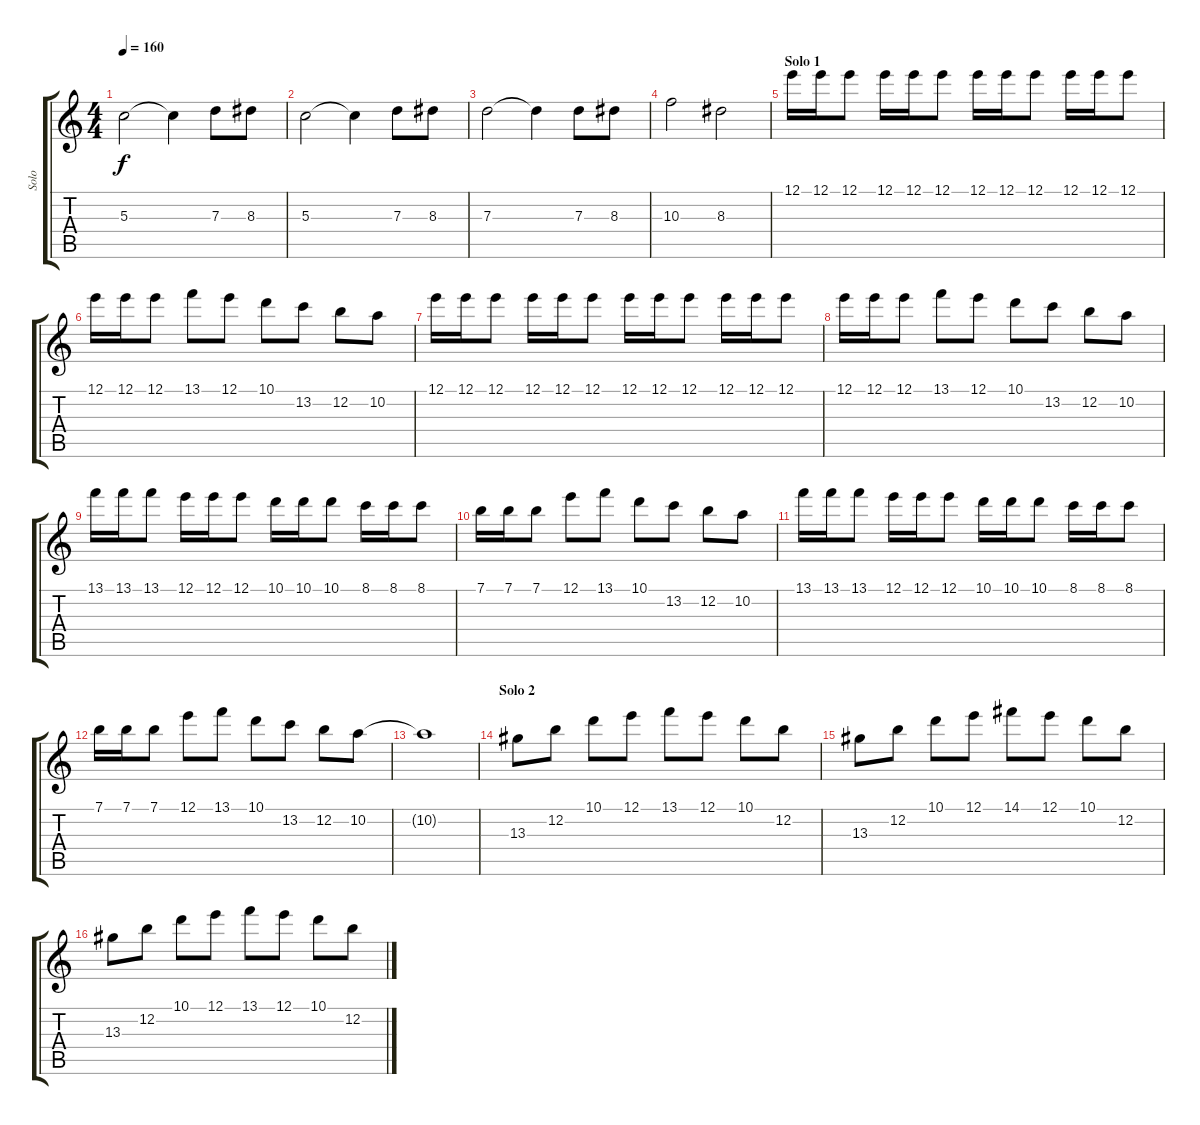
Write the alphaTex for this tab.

\track ("Solo" "Solo") {instrument distortionguitar}
\staff {score tabs}
\tuning (E4 B3 G3 D3 A2 E2) {hide}
\ts (4 4)
\tempo 160
\clef g2
\ks c
5.3.2{dy f} 5.3{t}.4 7.3.8 8.3.8 |
5.3.2 5.3{t}.4 7.3.8 8.3.8 |
7.3.2 7.3{t}.4 7.3.8 8.3.8 |
10.3.2 8.3.2 |
\section ("" "Solo 1")
12.1.16 12.1.16 12.1.8 12.1.16 12.1.16 12.1.8 12.1.16 12.1.16 12.1.8 12.1.16 12.1.16 12.1.8 |
12.1.16 12.1.16 12.1.8 13.1.8 12.1.8 10.1.8 13.2.8 12.2.8 10.2.8 |
12.1.16 12.1.16 12.1.8 12.1.16 12.1.16 12.1.8 12.1.16 12.1.16 12.1.8 12.1.16 12.1.16 12.1.8 |
12.1.16 12.1.16 12.1.8 13.1.8 12.1.8 10.1.8 13.2.8 12.2.8 10.2.8 |
13.1.16 13.1.16 13.1.8 12.1.16 12.1.16 12.1.8 10.1.16 10.1.16 10.1.8 8.1.16 8.1.16 8.1.8 |
7.1.16 7.1.16 7.1.8 12.1.8 13.1.8 10.1.8 13.2.8 12.2.8 10.2.8 |
13.1.16 13.1.16 13.1.8 12.1.16 12.1.16 12.1.8 10.1.16 10.1.16 10.1.8 8.1.16 8.1.16 8.1.8 |
7.1.16 7.1.16 7.1.8 12.1.8 13.1.8 10.1.8 13.2.8 12.2.8 10.2.8 |
10.2{t}.1 |
\section ("" "Solo 2")
13.3.8 12.2.8 10.1.8 12.1.8 13.1.8 12.1.8 10.1.8 12.2.8 |
13.3.8 12.2.8 10.1.8 12.1.8 14.1.8 12.1.8 10.1.8 12.2.8 |
13.3.8 12.2.8 10.1.8 12.1.8 13.1.8 12.1.8 10.1.8 12.2.8
